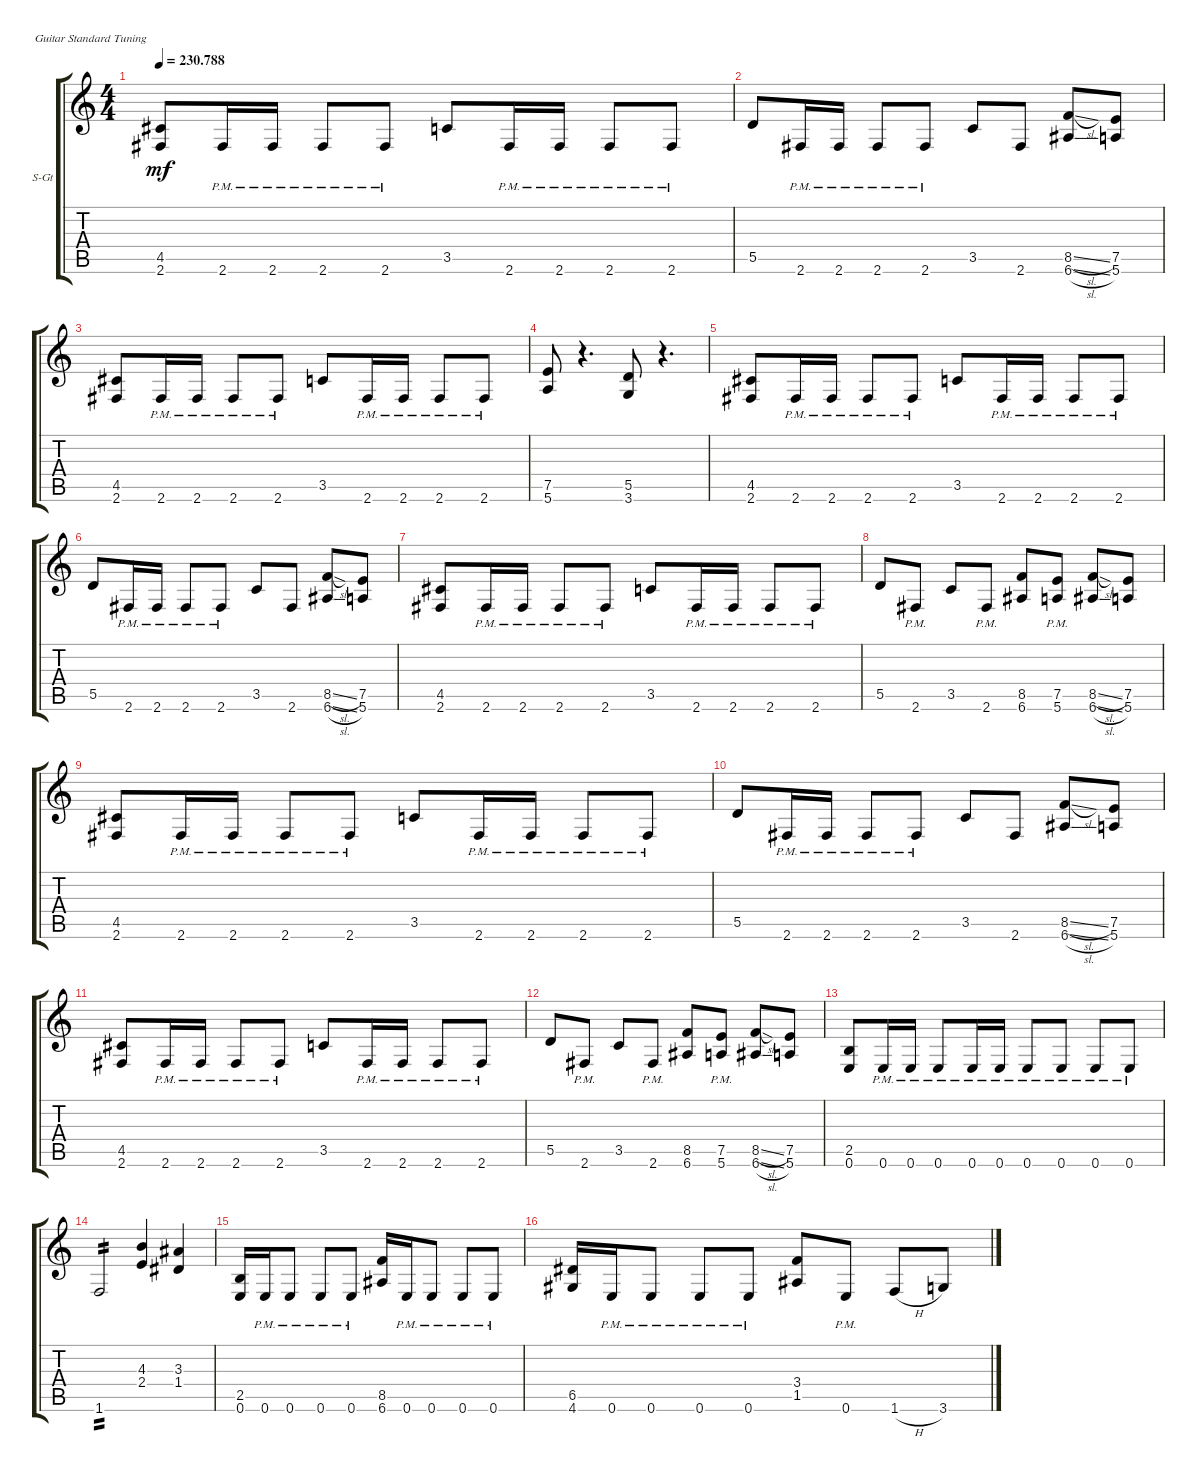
\defaultSystemsLayout 4
\bracketExtendMode groupsimilarinstruments
\firstSystemTrackNameOrientation horizontal
\otherSystemsTrackNameOrientation horizontal
\track ("Steel Guitar" "S-Gt") {instrument acousticguitarsteel}
\staff {score tabs}
\tuning (E4 B3 G3 D3 A2 E2)
\ts (4 4)
\tempo
230.788
\accidentals auto
\clef g2
\ottava regular
\simile none
\ks c
(2.6 4.5).8{dy mf} 2.6{pm}.16 2.6{pm}.16 2.6{pm}.8 2.6{pm}.8 3.5.8 2.6{pm}.16 2.6{pm}.16 2.6{pm}.8 2.6{pm}.8 |
5.5.8 2.6{pm}.16 2.6{pm}.16 2.6{pm}.8 2.6{pm}.8 3.5.8 2.6.8 (6.6{sl} 8.5{sl}).8 (5.6 7.5).8 |
(2.6 4.5).8 2.6{pm}.16 2.6{pm}.16 2.6{pm}.8 2.6{pm}.8 3.5.8 2.6{pm}.16 2.6{pm}.16 2.6{pm}.8 2.6{pm}.8 |
(5.6 7.5).8 r.4{d} (3.6 5.5).8 r.4{d} |
(2.6 4.5).8 2.6{pm}.16 2.6{pm}.16 2.6{pm}.8 2.6{pm}.8 3.5.8 2.6{pm}.16 2.6{pm}.16 2.6{pm}.8 2.6{pm}.8 |
5.5.8 2.6{pm}.16 2.6{pm}.16 2.6{pm}.8 2.6{pm}.8 3.5.8 2.6.8 (6.6{sl} 8.5{sl}).8 (5.6 7.5).8 |
(2.6 4.5).8 2.6{pm}.16 2.6{pm}.16 2.6{pm}.8 2.6{pm}.8 3.5.8 2.6{pm}.16 2.6{pm}.16 2.6{pm}.8 2.6{pm}.8 |
5.5.8 2.6{pm}.8 3.5.8 2.6{pm}.8 (6.6 8.5).8 (5.6{pm} 7.5).8 (6.6{sl} 8.5{sl}).8 (5.6 7.5).8 |
(2.6 4.5).8 2.6{pm}.16 2.6{pm}.16 2.6{pm}.8 2.6{pm}.8 3.5.8 2.6{pm}.16 2.6{pm}.16 2.6{pm}.8 2.6{pm}.8 |
5.5.8 2.6{pm}.16 2.6{pm}.16 2.6{pm}.8 2.6{pm}.8 3.5.8 2.6.8 (6.6{sl} 8.5{sl}).8 (5.6 7.5).8 |
(2.6 4.5).8 2.6{pm}.16 2.6{pm}.16 2.6{pm}.8 2.6{pm}.8 3.5.8 2.6{pm}.16 2.6{pm}.16 2.6{pm}.8 2.6{pm}.8 |
5.5.8 2.6{pm}.8 3.5.8 2.6{pm}.8 (6.6 8.5).8 (5.6{pm} 7.5).8 (6.6{sl} 8.5{sl}).8 (5.6 7.5).8 |
(0.6 2.5).8 0.6{pm}.16 0.6{pm}.16 0.6{pm}.8 0.6{pm}.16 0.6{pm}.16 0.6{pm}.8 0.6{pm}.8 0.6{pm}.8 0.6{pm}.8 |
1.6.2{tp 2} (2.4 4.3).4 (1.4 3.3).4 |
(0.6 2.5).16 0.6{pm}.16 0.6{pm}.8 0.6{pm}.8 0.6{pm}.8 (6.6 8.5).16 0.6{pm}.16 0.6{pm}.8 0.6{pm}.8 0.6{pm}.8 |
(4.6 6.5).16 0.6{pm}.16 0.6{pm}.8 0.6{pm}.8 0.6{pm}.8 (1.5 3.4).8 0.6{pm}.8 1.6{h}.8 3.6.8
